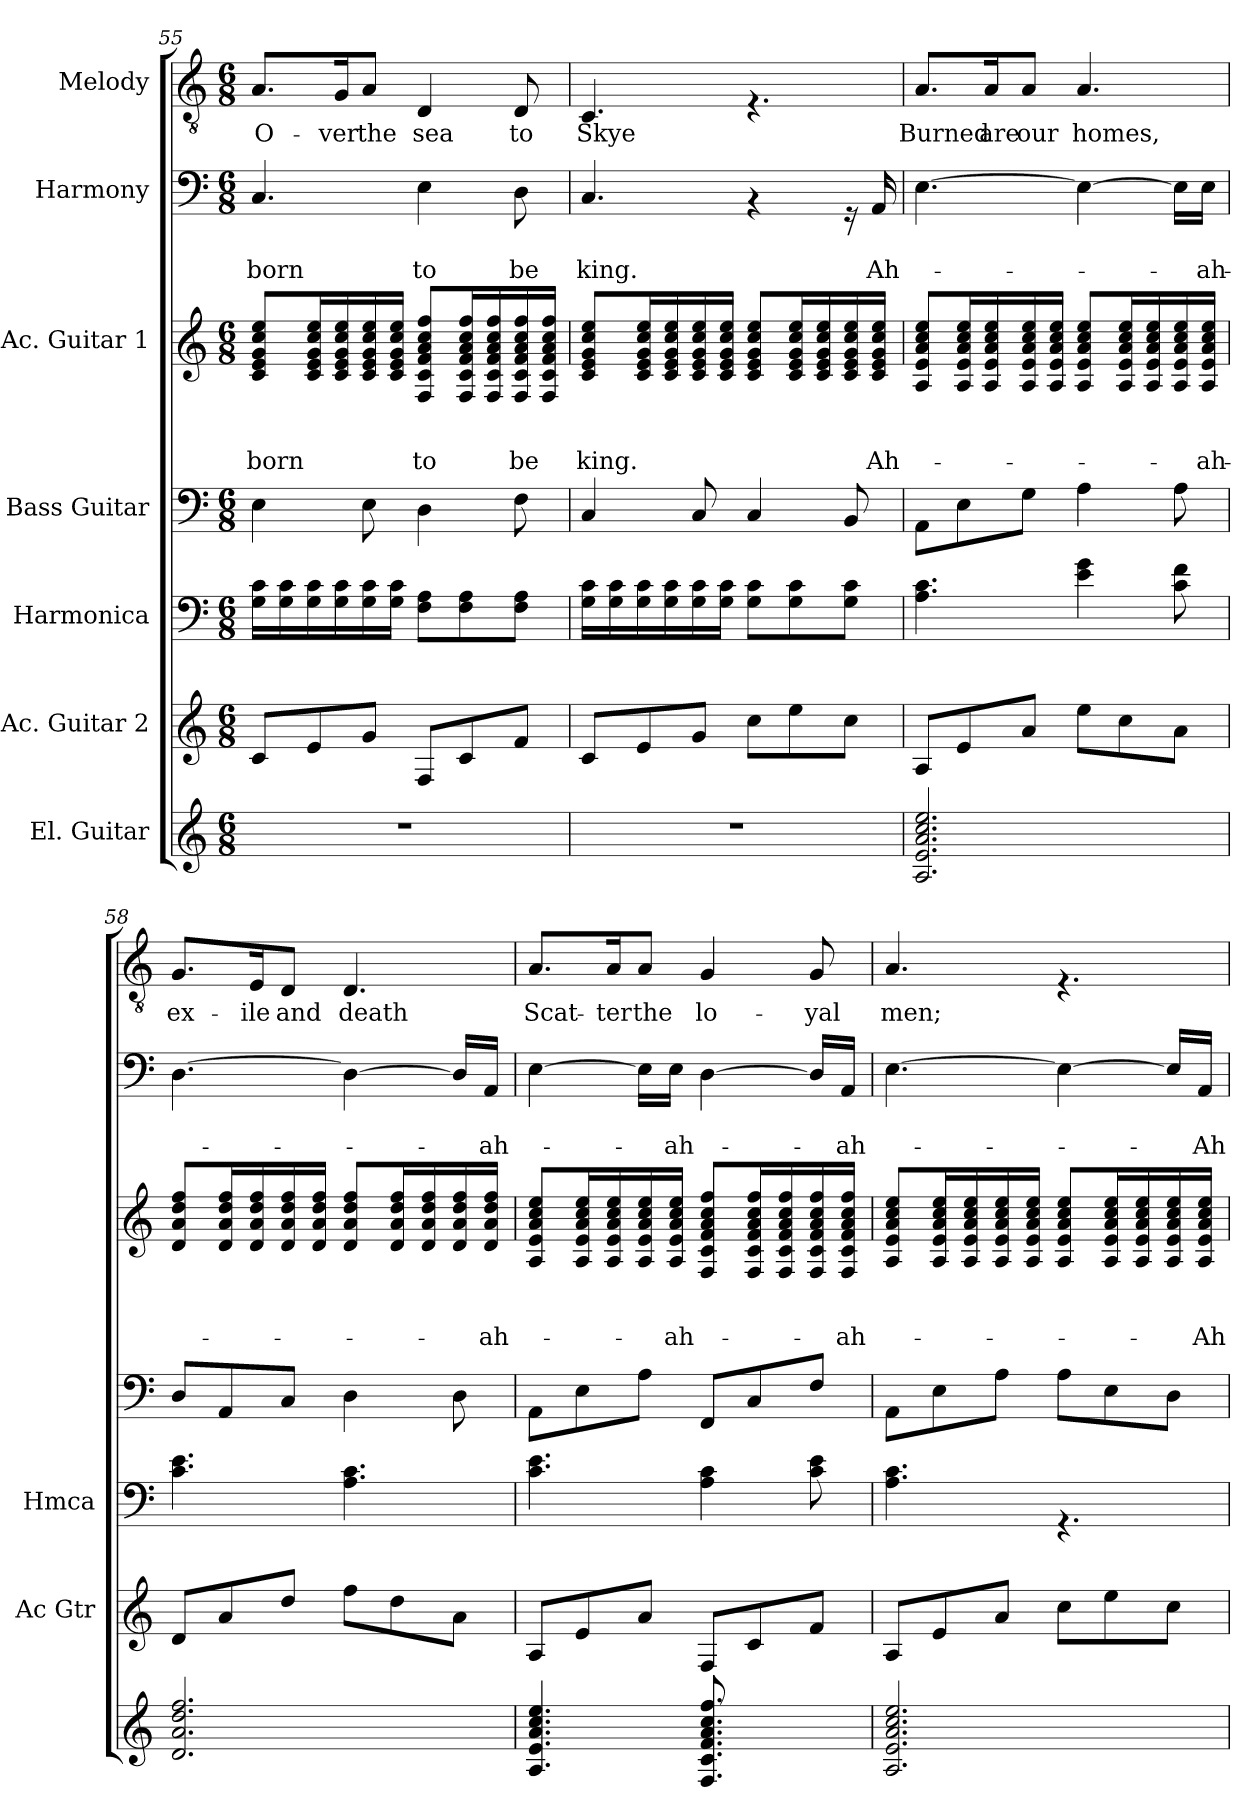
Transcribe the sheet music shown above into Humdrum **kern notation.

**kern	**kern	**kern	**kern	**kern	**text	**text	**text	**kern	**text	**text	**kern	**text
*part7	*part6	*part5	*part4	*part3	*part3	*part3	*part3	*part2	*part2	*part2	*part1	*part1
*staff7	*staff6	*staff5	*staff4	*staff3	*staff3	*staff3	*staff3	*staff2	*staff2	*staff2	*staff1	*staff1
*I"El. Guitar	*I"Ac. Guitar 2	*I"Harmonica	*I"Bass Guitar	*I"Ac. Guitar 1	*	*	*	*I"Harmony	*	*	*I"Melody	*
*	*I'Ac Gtr	*I'Hmca	*	*	*	*	*	*	*	*	*	*
*clefG2	*clefG2	*clefF4	*clefF4	*clefG2	*	*	*	*clefF4	*	*	*clefGv2	*
*ITrd7c12	*ITrd7c12	*	*ITrd7c12	*	*	*	*	*	*	*	*	*
*k[]	*k[]	*k[]	*k[]	*k[]	*	*	*	*k[]	*	*	*k[]	*
*C:	*C:	*C:	*C:	*C:	*	*	*	*C:	*	*	*C:	*
*M6/8	*M6/8	*M6/8	*M6/8	*M6/8	*	*	*	*M6/8	*	*	*M6/8	*
=55	=55	=55	=55	=55	=55	=55	=55	=55	=55	=55	=55	=55
!	!	!	!	!	!	!	!LO:LY:a	!	!	!LO:LY:b	!	!LO:LY:b
2.r	8C/L	16G\ 16c\LL	4EE\	8c/ 8e/ 8g/ 8cc/ 8ee/L	.	.	born	4.C/	.	born	8.A/L	O-
.	.	16G\ 16c\	.	.	.	.	.	.	.	.	.	.
.	8E/	16G\ 16c\	.	16c/ 16e/ 16g/ 16cc/ 16ee/L	.	.	.	.	.	.	.	.
!	!	!	!	!	!	!	!	!	!	!	!	!LO:LY:b
.	.	16G\ 16c\	.	16c/ 16e/ 16g/ 16cc/ 16ee/	.	.	.	.	.	.	16G/k	-ver
!	!	!	!	!	!	!	!	!	!	!	!	!LO:LY:b
.	8G/J	16G\ 16c\	8EE\	16c/ 16e/ 16g/ 16cc/ 16ee/	.	.	.	.	.	.	8A/J	the
.	.	16G\ 16c\JJ	.	16c/ 16e/ 16g/ 16cc/ 16ee/JJ	.	.	.	.	.	.	.	.
!	!	!	!	!	!	!	!LO:LY:a	!	!	!LO:LY:b	!	!LO:LY:b
.	8FF/L	8F\ 8A\L	4DD\	8F/ 8c/ 8f/ 8a/ 8cc/ 8ff/L	.	.	to	4E\	.	to	4D/	sea
.	8C/	8F\ 8A\	.	16F/ 16c/ 16f/ 16a/ 16cc/ 16ff/L	.	.	.	.	.	.	.	.
.	.	.	.	16F/ 16c/ 16f/ 16a/ 16cc/ 16ff/	.	.	.	.	.	.	.	.
!	!	!	!	!	!	!	!LO:LY:a	!	!	!LO:LY:b	!	!LO:LY:b
.	8F/J	8F\ 8A\J	8FF\	16F/ 16c/ 16f/ 16a/ 16cc/ 16ff/	.	.	be	8D\	.	be	8D/	to
.	.	.	.	16F/ 16c/ 16f/ 16a/ 16cc/ 16ff/JJ	.	.	.	.	.	.	.	.
=56	=56	=56	=56	=56	=56	=56	=56	=56	=56	=56	=56	=56
!	!	!	!	!	!	!	!LO:LY:a	!	!	!LO:LY:b	!	!LO:LY:b
2.r	8C/L	16G\ 16c\LL	4CC/	8c/ 8e/ 8g/ 8cc/ 8ee/L	.	.	king.	4.C/	.	king.	4.C/	Skye
.	.	16G\ 16c\	.	.	.	.	.	.	.	.	.	.
.	8E/	16G\ 16c\	.	16c/ 16e/ 16g/ 16cc/ 16ee/L	.	.	.	.	.	.	.	.
.	.	16G\ 16c\	.	16c/ 16e/ 16g/ 16cc/ 16ee/	.	.	.	.	.	.	.	.
.	8G/J	16G\ 16c\	8CC/	16c/ 16e/ 16g/ 16cc/ 16ee/	.	.	.	.	.	.	.	.
.	.	16G\ 16c\JJ	.	16c/ 16e/ 16g/ 16cc/ 16ee/JJ	.	.	.	.	.	.	.	.
.	8c\L	8G\ 8c\L	4CC/	8c/ 8e/ 8g/ 8cc/ 8ee/L	.	.	.	4rAA	.	.	4.rF	.
.	8e\	8G\ 8c\	.	16c/ 16e/ 16g/ 16cc/ 16ee/L	.	.	.	.	.	.	.	.
.	.	.	.	16c/ 16e/ 16g/ 16cc/ 16ee/	.	.	.	.	.	.	.	.
.	8c\J	8G\ 8c\J	8BBB/	16c/ 16e/ 16g/ 16cc/ 16ee/	.	.	.	16rGG	.	.	.	.
!	!	!	!	!	!	!	!LO:LY:a	!	!	!LO:LY:b	!	!
.	.	.	.	16c/ 16e/ 16g/ 16cc/ 16ee/JJ	.	.	Ah-	16AA/	.	Ah-	.	.
=57	=57	=57	=57	=57	=57	=57	=57	=57	=57	=57	=57	=57
!	!	!	!	!	!	!	!	!	!	!	!	!LO:LY:b
2.AA/ 2.E/ 2.A/ 2.c/ 2.e/	8AA/L	4.A\ 4.c\	8AAA\L	8A/ 8e/ 8a/ 8cc/ 8ee/L	.	.	.	[>4.E\	.	.	8.A/L	Burned
.	8E/	.	8EE\	16A/ 16e/ 16a/ 16cc/ 16ee/L	.	.	.	.	.	.	.	.
!	!	!	!	!	!	!	!	!	!	!	!	!LO:LY:b
.	.	.	.	16A/ 16e/ 16a/ 16cc/ 16ee/	.	.	.	.	.	.	16A/k	are
!	!	!	!	!	!	!	!	!	!	!	!	!LO:LY:b
.	8A/J	.	8GG\J	16A/ 16e/ 16a/ 16cc/ 16ee/	.	.	.	.	.	.	8A/J	our
.	.	.	.	16A/ 16e/ 16a/ 16cc/ 16ee/JJ	.	.	.	.	.	.	.	.
!	!	!	!	!	!	!	!	!	!	!	!	!LO:LY:b
.	8e\L	4e\ 4g\	4AA\	8A/ 8e/ 8a/ 8cc/ 8ee/L	.	.	.	4E\_	.	.	4.A/	homes,
.	8c\	.	.	16A/ 16e/ 16a/ 16cc/ 16ee/L	.	.	.	.	.	.	.	.
.	.	.	.	16A/ 16e/ 16a/ 16cc/ 16ee/	.	.	.	.	.	.	.	.
.	8A\J	8c\ 8f\	8AA\	16A/ 16e/ 16a/ 16cc/ 16ee/	.	.	.	16E\LL]	.	.	.	.
!	!	!	!	!	!	!	!LO:LY:a	!	!	!LO:LY:b	!	!
.	.	.	.	16A/ 16e/ 16a/ 16cc/ 16ee/JJ	.	.	-ah-	16E\JJ	.	-ah-	.	.
!!LO:PB:g=z
=58	=58	=58	=58	=58	=58	=58	=58	=58	=58	=58	=58	=58
!	!	!	!	!	!	!	!	!	!	!	!	!LO:LY:b
2.D/ 2.A/ 2.d/ 2.f/	8D/L	4.c\ 4.e\	8DD/L	8d/ 8a/ 8dd/ 8ff/L	.	.	.	[>4.D\	.	.	8.G/L	ex-
.	8A/	.	8AAA/	16d/ 16a/ 16dd/ 16ff/L	.	.	.	.	.	.	.	.
!	!	!	!	!	!	!	!	!	!	!	!	!LO:LY:b
.	.	.	.	16d/ 16a/ 16dd/ 16ff/	.	.	.	.	.	.	16E/k	-ile
!	!	!	!	!	!	!	!	!	!	!	!	!LO:LY:b
.	8d/J	.	8CC/J	16d/ 16a/ 16dd/ 16ff/	.	.	.	.	.	.	8D/J	and
.	.	.	.	16d/ 16a/ 16dd/ 16ff/JJ	.	.	.	.	.	.	.	.
!	!	!	!	!	!	!	!	!	!	!	!	!LO:LY:b
.	8f\L	4.A\ 4.c\	4DD\	8d/ 8a/ 8dd/ 8ff/L	.	.	.	4D\_	.	.	4.D/	death
.	8d\	.	.	16d/ 16a/ 16dd/ 16ff/L	.	.	.	.	.	.	.	.
.	.	.	.	16d/ 16a/ 16dd/ 16ff/	.	.	.	.	.	.	.	.
.	8A\J	.	8DD\	16d/ 16a/ 16dd/ 16ff/	.	.	.	16D/LL]	.	.	.	.
!	!	!	!	!	!	!	!LO:LY:a	!	!	!LO:LY:b	!	!
.	.	.	.	16d/ 16a/ 16dd/ 16ff/JJ	.	.	-ah-	16AA/JJ	.	-ah-	.	.
=59	=59	=59	=59	=59	=59	=59	=59	=59	=59	=59	=59	=59
!	!	!	!	!	!	!	!	!	!	!	!	!LO:LY:b
4.AA/ 4.E/ 4.A/ 4.c/ 4.e/	8AA/L	4.c\ 4.e\	8AAA\L	8A/ 8e/ 8a/ 8cc/ 8ee/L	.	.	.	[>4E\	.	.	8.A/L	Scat-
.	8E/	.	8EE\	16A/ 16e/ 16a/ 16cc/ 16ee/L	.	.	.	.	.	.	.	.
!	!	!	!	!	!	!	!	!	!	!	!	!LO:LY:b
.	.	.	.	16A/ 16e/ 16a/ 16cc/ 16ee/	.	.	.	.	.	.	16A/k	-ter
!	!	!	!	!	!	!	!	!	!	!	!	!LO:LY:b
.	8A/J	.	8AA\J	16A/ 16e/ 16a/ 16cc/ 16ee/	.	.	.	16E\LL]	.	.	8A/J	the
!	!	!	!	!	!	!	!LO:LY:a	!	!	!LO:LY:b	!	!
.	.	.	.	16A/ 16e/ 16a/ 16cc/ 16ee/JJ	.	.	-ah-	16E\JJ	.	-ah-	.	.
!	!	!	!	!	!	!	!	!	!	!	!	!LO:LY:b
8.FF/ 8.C/ 8.F/ 8.A/ 8.c/ 8.f/	8FF/L	4A\ 4c\	8FFF/L	8F/ 8c/ 8f/ 8a/ 8cc/ 8ff/L	.	.	.	[>4D\	.	.	4G/	lo-
.	8C/	.	8CC/	16F/ 16c/ 16f/ 16a/ 16cc/ 16ff/L	.	.	.	.	.	.	.	.
8.ryy	.	.	.	16F/ 16c/ 16f/ 16a/ 16cc/ 16ff/	.	.	.	.	.	.	.	.
!	!	!	!	!	!	!	!	!	!	!	!	!LO:LY:b
.	8F/J	8c\ 8e\	8FF/J	16F/ 16c/ 16f/ 16a/ 16cc/ 16ff/	.	.	.	16D/LL]	.	.	8G/	-yal
!	!	!	!	!	!	!	!LO:LY:a	!	!	!LO:LY:b	!	!
.	.	.	.	16F/ 16c/ 16f/ 16a/ 16cc/ 16ff/JJ	.	.	-ah-	16AA/JJ	.	-ah-	.	.
=60	=60	=60	=60	=60	=60	=60	=60	=60	=60	=60	=60	=60
!	!	!	!	!	!	!	!	!	!	!	!	!LO:LY:b
2.AA/ 2.E/ 2.A/ 2.c/ 2.e/	8AA/L	4.A\ 4.c\	8AAA\L	8A/ 8e/ 8a/ 8cc/ 8ee/L	.	.	.	[>4.E\	.	.	4.A/	men;
.	8E/	.	8EE\	16A/ 16e/ 16a/ 16cc/ 16ee/L	.	.	.	.	.	.	.	.
.	.	.	.	16A/ 16e/ 16a/ 16cc/ 16ee/	.	.	.	.	.	.	.	.
.	8A/J	.	8AA\J	16A/ 16e/ 16a/ 16cc/ 16ee/	.	.	.	.	.	.	.	.
.	.	.	.	16A/ 16e/ 16a/ 16cc/ 16ee/JJ	.	.	.	.	.	.	.	.
.	8c\L	4.rAA	8AA\L	8A/ 8e/ 8a/ 8cc/ 8ee/L	.	.	.	4E\_	.	.	4.rF	.
.	8e\	.	8EE\	16A/ 16e/ 16a/ 16cc/ 16ee/L	.	.	.	.	.	.	.	.
.	.	.	.	16A/ 16e/ 16a/ 16cc/ 16ee/	.	.	.	.	.	.	.	.
.	8c\J	.	8DD\J	16A/ 16e/ 16a/ 16cc/ 16ee/	.	.	.	16E/LL]	.	.	.	.
!	!	!	!	!	!	!	!LO:LY:a	!	!	!LO:LY:b	!	!
.	.	.	.	16A/ 16e/ 16a/ 16cc/ 16ee/JJ	.	.	-Ah-	16AA/JJ	.	-Ah-	.	.
=	=	=	=	=	=	=	=	=	=	=	=	=
*-	*-	*-	*-	*-	*-	*-	*-	*-	*-	*-	*-	*-
